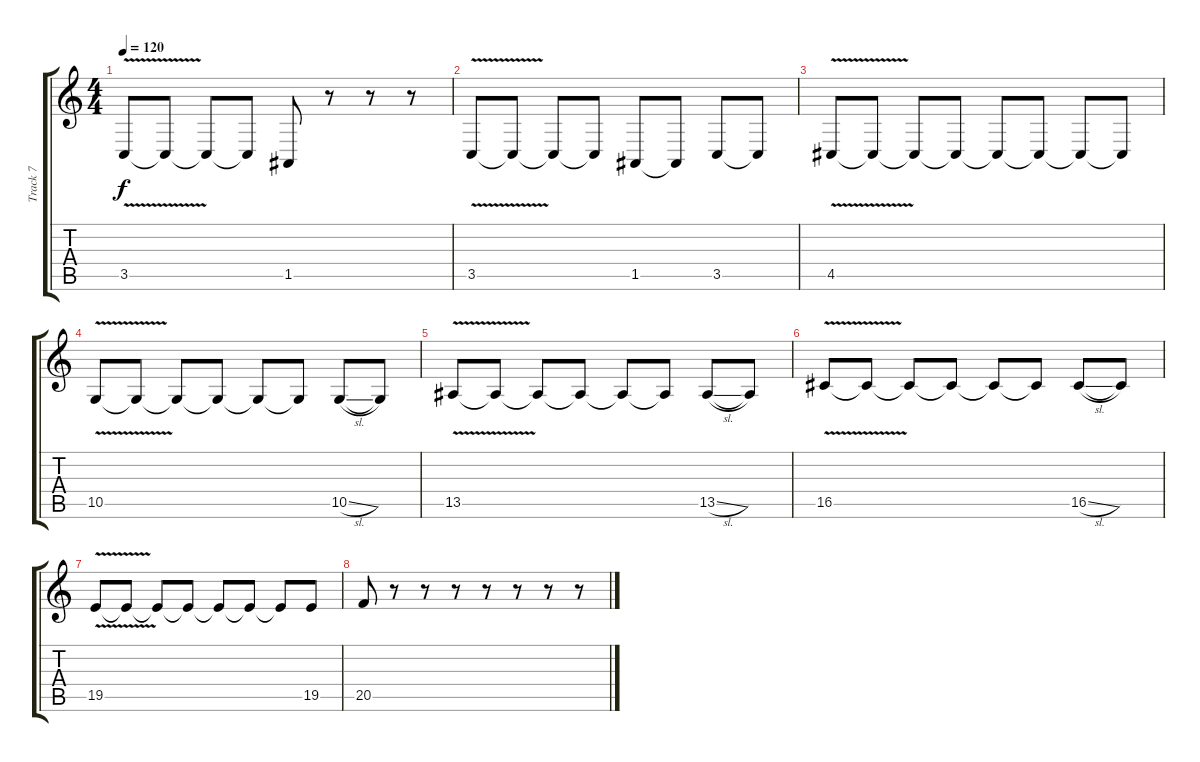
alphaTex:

\track ("Track 7" "Track 7") {instrument trumpet}
\staff {score tabs}
\tuning (E4 B3 G3 D3 A2 E2) {hide}
\ts (4 4)
\tempo 120
\clef g2
\ks c
3.5{v}.8{dy f} 3.5{t}.8 3.5{t}.8 3.5{t}.8 1.5.8 r.8 r.8 r.8 |
3.5{v}.8 3.5{t}.8 3.5{t}.8 3.5{t}.8 1.5.8 1.5{t}.8 3.5.8 3.5{t}.8 |
4.5{v}.8 4.5{t}.8 4.5{t}.8 4.5{t}.8 4.5{t}.8 4.5{t}.8 4.5{t}.8 4.5{t}.8 |
10.5{v}.8 10.5{t}.8 10.5{t}.8 10.5{t}.8 10.5{t}.8 10.5{t}.8 10.5{sl}.8 10.5{t}.8 |
13.5{v}.8 13.5{t}.8 13.5{t}.8 13.5{t}.8 13.5{t}.8 13.5{t}.8 13.5{sl}.8 13.5{t}.8 |
16.5{v}.8 16.5{t}.8 16.5{t}.8 16.5{t}.8 16.5{t}.8 16.5{t}.8 16.5{sl}.8 16.5{t}.8 |
19.5{v}.8 19.5{t}.8 19.5{t}.8 19.5{t}.8 19.5{t}.8 19.5{t}.8 19.5{t}.8 19.5.8 |
20.5.8 r.8 r.8 r.8 r.8 r.8 r.8 r.8
